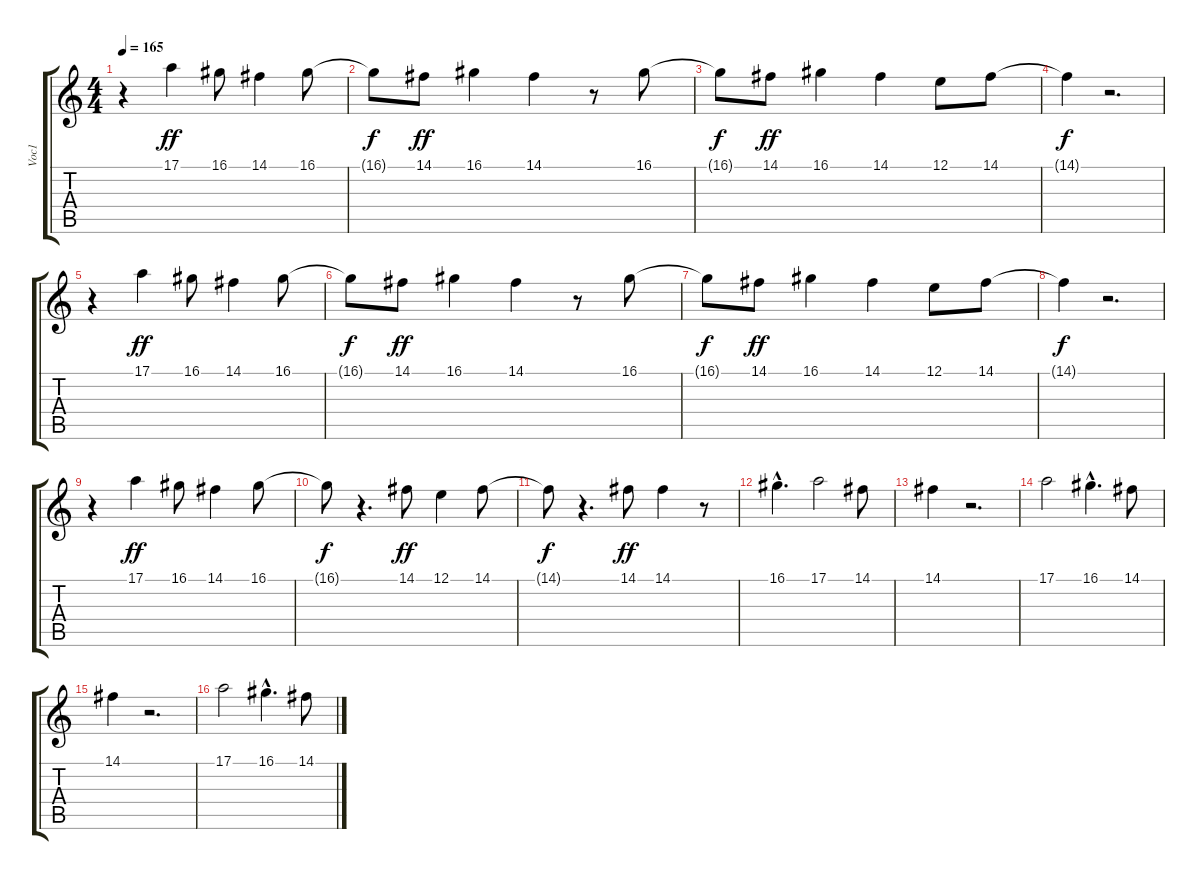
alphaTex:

\track ("Voc1" "Voc1") {instrument vibraphone}
\staff {score tabs}
\tuning (E4 B3 G3 D3 A2 E2) {hide}
\ts (4 4)
\tempo 165
\clef g2
\ks c
r.4{dy ff} 17.1.4 16.1.8 14.1.4 16.1.8 |
16.1{t}.8{dy f} 14.1.8{dy ff} 16.1.4 14.1.4 r.8 16.1.8 |
16.1{t}.8{dy f} 14.1.8{dy ff} 16.1.4 14.1.4 12.1.8 14.1.8 |
14.1{t}.4{dy f} r.2{d} |
r.4 17.1.4{dy ff} 16.1.8 14.1.4 16.1.8 |
16.1{t}.8{dy f} 14.1.8{dy ff} 16.1.4 14.1.4 r.8 16.1.8 |
16.1{t}.8{dy f} 14.1.8{dy ff} 16.1.4 14.1.4 12.1.8 14.1.8 |
14.1{t}.4{dy f} r.2{d} |
r.4 17.1.4{dy ff} 16.1.8 14.1.4 16.1.8 |
16.1{t}.8{dy f} r.4{d} 14.1.8{dy ff} 12.1.4 14.1.8 |
14.1{t}.8{dy f} r.4{d} 14.1.8{dy ff} 14.1.4 r.8 |
16.1{hac}.4{d} 17.1.2 14.1.8 |
14.1.4 r.2{d} |
17.1.2 16.1{hac}.4{d} 14.1.8 |
14.1.4 r.2{d} |
17.1.2 16.1{hac}.4{d} 14.1.8
